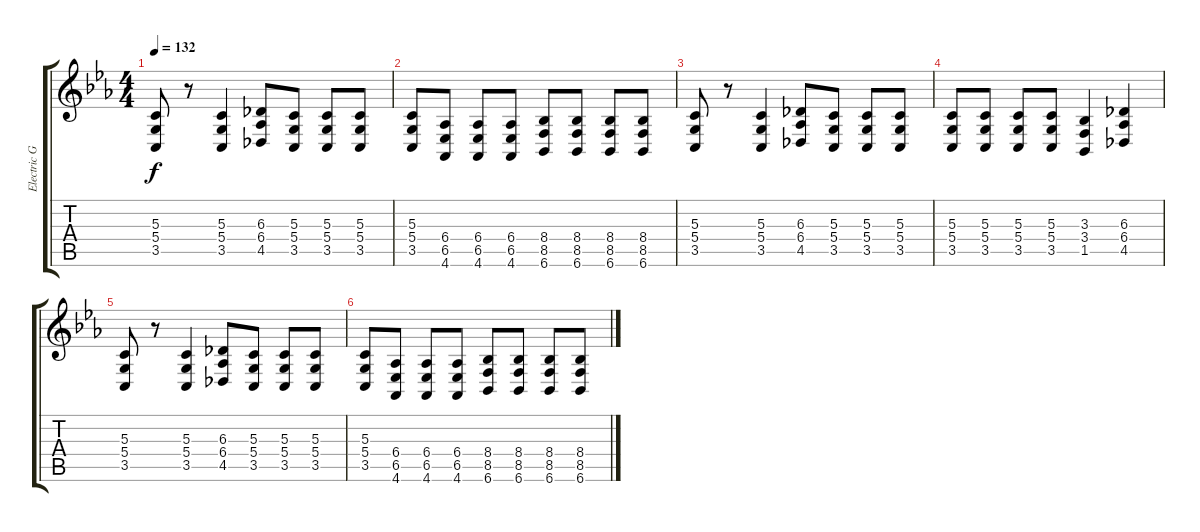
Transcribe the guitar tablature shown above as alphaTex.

\track ("Electric Guitar" "Electric G") {instrument violin}
\staff {score tabs}
\tuning (E4 B3 G3 D3 A2 E2) {hide}
\ts (4 4)
\tempo 132
\clef g2
\ks eb
(5.3 5.4 3.5).8{dy f} r.8 (5.3 5.4 3.5).4 (6.3 6.4 4.5).8 (5.3 5.4 3.5).8 (5.3 5.4 3.5).8 (5.3 5.4 3.5).8 |
(5.3 5.4 3.5).8 (6.4 6.5 4.6).8 (6.4 6.5 4.6).8 (6.4 6.5 4.6).8 (8.4 8.5 6.6).8 (8.4 8.5 6.6).8 (8.4 8.5 6.6).8 (8.4 8.5 6.6).8 |
(5.3 5.4 3.5).8 r.8 (5.3 5.4 3.5).4 (6.3 6.4 4.5).8 (5.3 5.4 3.5).8 (5.3 5.4 3.5).8 (5.3 5.4 3.5).8 |
(5.3 5.4 3.5).8 (5.3 5.4 3.5).8 (5.3 5.4 3.5).8 (5.3 5.4 3.5).8 (3.3 3.4 1.5).4 (6.3 6.4 4.5).4 |
(5.3 5.4 3.5).8 r.8 (5.3 5.4 3.5).4 (6.3 6.4 4.5).8 (5.3 5.4 3.5).8 (5.3 5.4 3.5).8 (5.3 5.4 3.5).8 |
(5.3 5.4 3.5).8 (6.4 6.5 4.6).8 (6.4 6.5 4.6).8 (6.4 6.5 4.6).8 (8.4 8.5 6.6).8 (8.4 8.5 6.6).8 (8.4 8.5 6.6).8 (8.4 8.5 6.6).8
